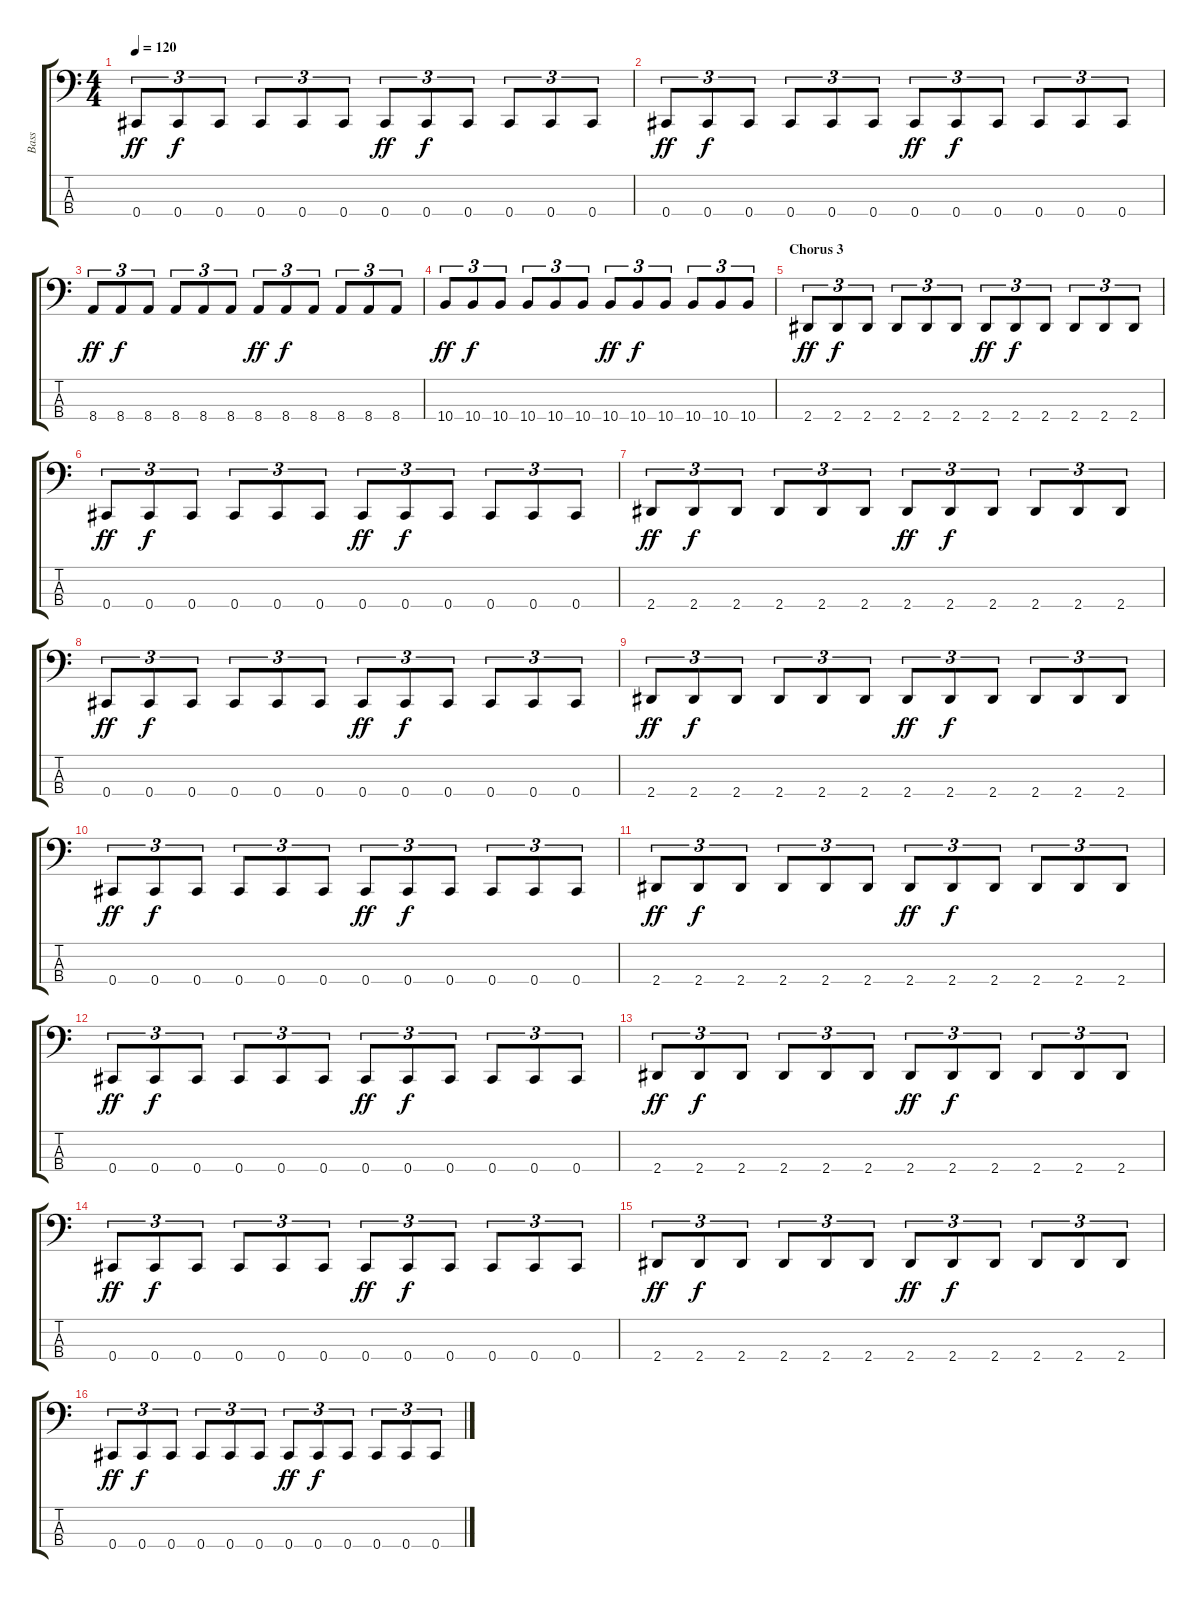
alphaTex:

\track ("Bass" "Bass") {instrument electricbasspick}
\staff {score tabs}
\tuning (Gb2 Db2 Ab1 Db1) {hide}
\ts (4 4)
\tempo 120
\clef f4
\ks c
0.4.8{tu (3 2) dy ff} 0.4.8{tu (3 2) dy f} 0.4.8{tu (3 2)} 0.4.8{tu (3 2)} 0.4.8{tu (3 2)} 0.4.8{tu (3 2)} 0.4.8{tu (3 2) dy ff} 0.4.8{tu (3 2) dy f} 0.4.8{tu (3 2)} 0.4.8{tu (3 2)} 0.4.8{tu (3 2)} 0.4.8{tu (3 2)} |
0.4.8{tu (3 2) dy ff} 0.4.8{tu (3 2) dy f} 0.4.8{tu (3 2)} 0.4.8{tu (3 2)} 0.4.8{tu (3 2)} 0.4.8{tu (3 2)} 0.4.8{tu (3 2) dy ff} 0.4.8{tu (3 2) dy f} 0.4.8{tu (3 2)} 0.4.8{tu (3 2)} 0.4.8{tu (3 2)} 0.4.8{tu (3 2)} |
8.4.8{tu (3 2) dy ff} 8.4.8{tu (3 2) dy f} 8.4.8{tu (3 2)} 8.4.8{tu (3 2)} 8.4.8{tu (3 2)} 8.4.8{tu (3 2)} 8.4.8{tu (3 2) dy ff} 8.4.8{tu (3 2) dy f} 8.4.8{tu (3 2)} 8.4.8{tu (3 2)} 8.4.8{tu (3 2)} 8.4.8{tu (3 2)} |
10.4.8{tu (3 2) dy ff} 10.4.8{tu (3 2) dy f} 10.4.8{tu (3 2)} 10.4.8{tu (3 2)} 10.4.8{tu (3 2)} 10.4.8{tu (3 2)} 10.4.8{tu (3 2) dy ff} 10.4.8{tu (3 2) dy f} 10.4.8{tu (3 2)} 10.4.8{tu (3 2)} 10.4.8{tu (3 2)} 10.4.8{tu (3 2)} |
\section ("" "Chorus 3")
2.4.8{tu (3 2) dy ff} 2.4.8{tu (3 2) dy f} 2.4.8{tu (3 2)} 2.4.8{tu (3 2)} 2.4.8{tu (3 2)} 2.4.8{tu (3 2)} 2.4.8{tu (3 2) dy ff} 2.4.8{tu (3 2) dy f} 2.4.8{tu (3 2)} 2.4.8{tu (3 2)} 2.4.8{tu (3 2)} 2.4.8{tu (3 2)} |
0.4.8{tu (3 2) dy ff} 0.4.8{tu (3 2) dy f} 0.4.8{tu (3 2)} 0.4.8{tu (3 2)} 0.4.8{tu (3 2)} 0.4.8{tu (3 2)} 0.4.8{tu (3 2) dy ff} 0.4.8{tu (3 2) dy f} 0.4.8{tu (3 2)} 0.4.8{tu (3 2)} 0.4.8{tu (3 2)} 0.4.8{tu (3 2)} |
2.4.8{tu (3 2) dy ff} 2.4.8{tu (3 2) dy f} 2.4.8{tu (3 2)} 2.4.8{tu (3 2)} 2.4.8{tu (3 2)} 2.4.8{tu (3 2)} 2.4.8{tu (3 2) dy ff} 2.4.8{tu (3 2) dy f} 2.4.8{tu (3 2)} 2.4.8{tu (3 2)} 2.4.8{tu (3 2)} 2.4.8{tu (3 2)} |
0.4.8{tu (3 2) dy ff} 0.4.8{tu (3 2) dy f} 0.4.8{tu (3 2)} 0.4.8{tu (3 2)} 0.4.8{tu (3 2)} 0.4.8{tu (3 2)} 0.4.8{tu (3 2) dy ff} 0.4.8{tu (3 2) dy f} 0.4.8{tu (3 2)} 0.4.8{tu (3 2)} 0.4.8{tu (3 2)} 0.4.8{tu (3 2)} |
2.4.8{tu (3 2) dy ff} 2.4.8{tu (3 2) dy f} 2.4.8{tu (3 2)} 2.4.8{tu (3 2)} 2.4.8{tu (3 2)} 2.4.8{tu (3 2)} 2.4.8{tu (3 2) dy ff} 2.4.8{tu (3 2) dy f} 2.4.8{tu (3 2)} 2.4.8{tu (3 2)} 2.4.8{tu (3 2)} 2.4.8{tu (3 2)} |
0.4.8{tu (3 2) dy ff} 0.4.8{tu (3 2) dy f} 0.4.8{tu (3 2)} 0.4.8{tu (3 2)} 0.4.8{tu (3 2)} 0.4.8{tu (3 2)} 0.4.8{tu (3 2) dy ff} 0.4.8{tu (3 2) dy f} 0.4.8{tu (3 2)} 0.4.8{tu (3 2)} 0.4.8{tu (3 2)} 0.4.8{tu (3 2)} |
2.4.8{tu (3 2) dy ff} 2.4.8{tu (3 2) dy f} 2.4.8{tu (3 2)} 2.4.8{tu (3 2)} 2.4.8{tu (3 2)} 2.4.8{tu (3 2)} 2.4.8{tu (3 2) dy ff} 2.4.8{tu (3 2) dy f} 2.4.8{tu (3 2)} 2.4.8{tu (3 2)} 2.4.8{tu (3 2)} 2.4.8{tu (3 2)} |
0.4.8{tu (3 2) dy ff} 0.4.8{tu (3 2) dy f} 0.4.8{tu (3 2)} 0.4.8{tu (3 2)} 0.4.8{tu (3 2)} 0.4.8{tu (3 2)} 0.4.8{tu (3 2) dy ff} 0.4.8{tu (3 2) dy f} 0.4.8{tu (3 2)} 0.4.8{tu (3 2)} 0.4.8{tu (3 2)} 0.4.8{tu (3 2)} |
2.4.8{tu (3 2) dy ff} 2.4.8{tu (3 2) dy f} 2.4.8{tu (3 2)} 2.4.8{tu (3 2)} 2.4.8{tu (3 2)} 2.4.8{tu (3 2)} 2.4.8{tu (3 2) dy ff} 2.4.8{tu (3 2) dy f} 2.4.8{tu (3 2)} 2.4.8{tu (3 2)} 2.4.8{tu (3 2)} 2.4.8{tu (3 2)} |
0.4.8{tu (3 2) dy ff} 0.4.8{tu (3 2) dy f} 0.4.8{tu (3 2)} 0.4.8{tu (3 2)} 0.4.8{tu (3 2)} 0.4.8{tu (3 2)} 0.4.8{tu (3 2) dy ff} 0.4.8{tu (3 2) dy f} 0.4.8{tu (3 2)} 0.4.8{tu (3 2)} 0.4.8{tu (3 2)} 0.4.8{tu (3 2)} |
2.4.8{tu (3 2) dy ff} 2.4.8{tu (3 2) dy f} 2.4.8{tu (3 2)} 2.4.8{tu (3 2)} 2.4.8{tu (3 2)} 2.4.8{tu (3 2)} 2.4.8{tu (3 2) dy ff} 2.4.8{tu (3 2) dy f} 2.4.8{tu (3 2)} 2.4.8{tu (3 2)} 2.4.8{tu (3 2)} 2.4.8{tu (3 2)} |
0.4.8{tu (3 2) dy ff} 0.4.8{tu (3 2) dy f} 0.4.8{tu (3 2)} 0.4.8{tu (3 2)} 0.4.8{tu (3 2)} 0.4.8{tu (3 2)} 0.4.8{tu (3 2) dy ff} 0.4.8{tu (3 2) dy f} 0.4.8{tu (3 2)} 0.4.8{tu (3 2)} 0.4.8{tu (3 2)} 0.4.8{tu (3 2)}
